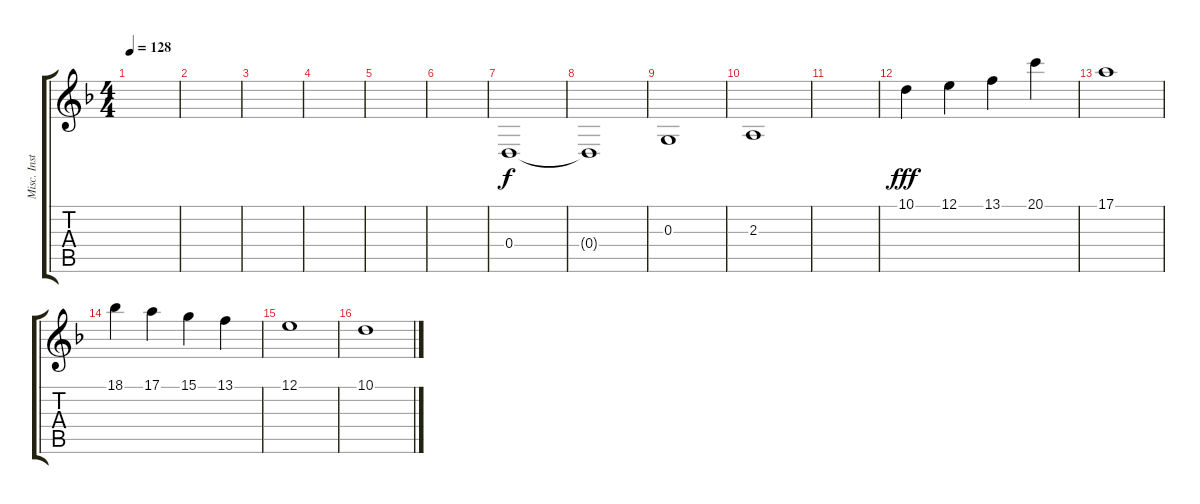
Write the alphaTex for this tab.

\track ("Misc. Instrumentation" "Misc. Inst") {instrument vibraphone}
\staff {score tabs}
\tuning (E4 B3 G3 D3 A2 E2) {hide}
\ts (4 4)
\tempo 128
\clef g2
\ks f
|
|
|
|
|
|
0.4.1{dy f volume 13 instrument stringensemble2} |
0.4{t}.1 |
0.3.1 |
2.3.1 |
|
10.1.4{dy fff volume 16 instrument vibraphone} 12.1.4 13.1.4 20.1.4 |
17.1.1 |
18.1.4 17.1.4 15.1.4 13.1.4 |
12.1.1 |
10.1.1
